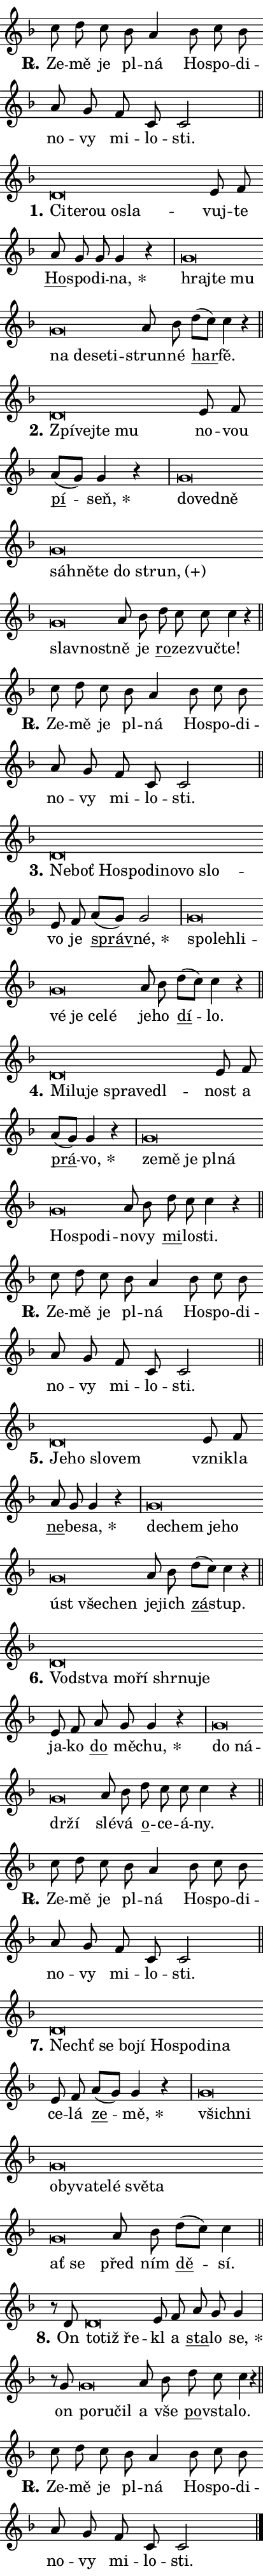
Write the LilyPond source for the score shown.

\version "2.22.1"
\header { tagline = "" }
\paper {
  indent = 0\cm
  top-margin = 0\cm
  right-margin = 0\cm
  bottom-margin = 0\cm
  left-margin = 0\cm
  paper-width = 7\cm
  page-breaking = #ly:one-page-breaking
  system-system-spacing.basic-distance = #11
  score-system-spacing.basic-distance = #11.3
  ragged-last = ##f
}


%% Author: Thomas Morley
%% https://lists.gnu.org/archive/html/lilypond-user/2020-05/msg00002.html
#(define (line-position grob)
"Returns position of @var[grob} in current system:
   @code{'start}, if at first time-step
   @code{'end}, if at last time-step
   @code{'middle} otherwise
"
  (let* ((col (ly:item-get-column grob))
         (ln (ly:grob-object col 'left-neighbor))
         (rn (ly:grob-object col 'right-neighbor))
         (col-to-check-left (if (ly:grob? ln) ln col))
         (col-to-check-right (if (ly:grob? rn) rn col))
         (break-dir-left
           (and
             (ly:grob-property col-to-check-left 'non-musical #f)
             (ly:item-break-dir col-to-check-left)))
         (break-dir-right
           (and
             (ly:grob-property col-to-check-right 'non-musical #f)
             (ly:item-break-dir col-to-check-right))))
        (cond ((eqv? 1 break-dir-left) 'start)
              ((eqv? -1 break-dir-right) 'end)
              (else 'middle))))

#(define (tranparent-at-line-position vctor)
  (lambda (grob)
  "Relying on @code{line-position} select the relevant enry from @var{vctor}.
Used to determine transparency,"
    (case (line-position grob)
      ((end) (not (vector-ref vctor 0)))
      ((middle) (not (vector-ref vctor 1)))
      ((start) (not (vector-ref vctor 2))))))

noteHeadBreakVisibility =
#(define-music-function (break-visibility)(vector?)
"Makes @code{NoteHead}s transparent relying on @var{break-visibility}"
#{
  \override NoteHead.transparent =
    #(tranparent-at-line-position break-visibility)
#})

#(define delete-ledgers-for-transparent-note-heads
  (lambda (grob)
    "Reads whether a @code{NoteHead} is transparent.
If so this @code{NoteHead} is removed from @code{'note-heads} from
@var{grob}, which is supposed to be @code{LedgerLineSpanner}.
As a result ledgers are not printed for this @code{NoteHead}"
    (let* ((nhds-array (ly:grob-object grob 'note-heads))
           (nhds-list
             (if (ly:grob-array? nhds-array)
                 (ly:grob-array->list nhds-array)
                 '()))
           ;; Relies on the transparent-property being done before
           ;; Staff.LedgerLineSpanner.after-line-breaking is executed.
           ;; This is fragile ...
           (to-keep
             (remove
               (lambda (nhd)
                 (ly:grob-property nhd 'transparent #f))
               nhds-list)))
      ;; TODO find a better method to iterate over grob-arrays, similiar
      ;; to filter/remove etc for lists
      ;; For now rebuilt from scratch
      (set! (ly:grob-object grob 'note-heads)  '())
      (for-each
        (lambda (nhd)
          (ly:pointer-group-interface::add-grob grob 'note-heads nhd))
        to-keep))))

hideNotes = {
  \noteHeadBreakVisibility #begin-of-line-visible
}
unHideNotes = {
  \noteHeadBreakVisibility #all-visible
}

% work-around for resetting accidentals
% https://lilypond.org/doc/v2.23/Documentation/notation/displaying-rhythms#unmetered-music
cadenzaMeasure = {
  \cadenzaOff
  \partial 1024 s1024
  \cadenzaOn
}

#(define-markup-command (accent layout props text) (markup?)
  "Underline accented syllable"
  (interpret-markup layout props
    #{\markup \override #'(offset . 4.3) \underline { #text }#}))

responsum = \markup \concat {
  "R" \hspace #-1.05 \path #0.1 #'((moveto 0 0.07) (lineto 0.9 0.8)) \hspace #0.05 "."
}

\layout {
    \context {
        \Staff
        \remove "Time_signature_engraver"
        \override LedgerLineSpanner.after-line-breaking = #delete-ledgers-for-transparent-note-heads
    }
    \context {
        \Voice {
            \override NoteHead.output-attributes = #'((class . "notehead"))
            \override Hairpin.height = #0.55
        }
    }
    \context {
        \Lyrics {
            \override StanzaNumber.output-attributes = #'((class . "stanzanumber"))
            \override LyricSpace.minimum-distance = #0.9
            \override LyricText.font-name = #"TeX Gyre Schola"
            \override LyricText.font-size = 1
            \override StanzaNumber.font-name = #"TeX Gyre Schola Bold"
            \override StanzaNumber.font-size = 1
        }
    }
}

% magnetic-lyrics.ily
%
%   written by
%     Jean Abou Samra <jean@abou-samra.fr>
%     Werner Lemberg <wl@gnu.org>
%
%   adapted by
%     Jiri Hon <jiri.hon@gmail.com>
%
% Version 2022-Apr-15

% https://www.mail-archive.com/lilypond-user@gnu.org/msg149350.html

#(define (Left_hyphen_pointer_engraver context)
   "Collect syllable-hyphen-syllable occurrences in lyrics and store
them in properties.  This engraver only looks to the left.  For
example, if the lyrics input is @code{foo -- bar}, it does the
following.

@itemize @bullet
@item
Set the @code{text} property of the @code{LyricHyphen} grob between
@q{foo} and @q{bar} to @code{foo}.

@item
Set the @code{left-hyphen} property of the @code{LyricText} grob with
text @q{foo} to the @code{LyricHyphen} grob between @q{foo} and
@q{bar}.
@end itemize

Use this auxiliary engraver in combination with the
@code{lyric-@/text::@/apply-@/magnetic-@/offset!} hook."
   (let ((hyphen #f)
         (text #f))
     (make-engraver
      (acknowledgers
       ((lyric-syllable-interface engraver grob source-engraver)
        (set! text grob)))
      (end-acknowledgers
       ((lyric-hyphen-interface engraver grob source-engraver)
        ;(when (not (grob::has-interface grob 'lyric-space-interface))
          (set! hyphen grob)));)
      ((stop-translation-timestep engraver)
       (when (and text hyphen)
         (ly:grob-set-object! text 'left-hyphen hyphen))
       (set! text #f)
       (set! hyphen #f)))))

#(define (lyric-text::apply-magnetic-offset! grob)
   "If the space between two syllables is less than the value in
property @code{LyricText@/.details@/.squash-threshold}, move the right
syllable to the left so that it gets concatenated with the left
syllable.

Use this function as a hook for
@code{LyricText@/.after-@/line-@/breaking} if the
@code{Left_@/hyphen_@/pointer_@/engraver} is active."
   (let ((hyphen (ly:grob-object grob 'left-hyphen #f)))
     (when hyphen
       (let ((left-text (ly:spanner-bound hyphen LEFT)))
         (when (grob::has-interface left-text 'lyric-syllable-interface)
           (let* ((common (ly:grob-common-refpoint grob left-text X))
                  (this-x-ext (ly:grob-extent grob common X))
                  (left-x-ext
                   (begin
                     ;; Trigger magnetism for left-text.
                     (ly:grob-property left-text 'after-line-breaking)
                     (ly:grob-extent left-text common X)))
                  ;; `delta` is the gap width between two syllables.
                  (delta (- (interval-start this-x-ext)
                            (interval-end left-x-ext)))
                  (details (ly:grob-property grob 'details))
                  (threshold (assoc-get 'squash-threshold details 0.2)))
             (when (< delta threshold)
               (let* (;; We have to manipulate the input text so that
                      ;; ligatures crossing syllable boundaries are not
                      ;; disabled.  For languages based on the Latin
                      ;; script this is essentially a beautification.
                      ;; However, for non-Western scripts it can be a
                      ;; necessity.
                      (lt (ly:grob-property left-text 'text))
                      (rt (ly:grob-property grob 'text))
                      (is-space (grob::has-interface hyphen 'lyric-space-interface))
                      (space (if is-space " " ""))
                      (space-markup (grob-interpret-markup grob " "))
                      (space-size (interval-length (ly:stencil-extent space-markup X)))
                      (extra-delta (if is-space space-size 0))
                      ;; Append new syllable.
                      (ltrt-space (if (and (string? lt) (string? rt))
                                (string-append lt space rt)
                                (make-concat-markup (list lt space rt))))
                      ;; Right-align `ltrt` to the right side.
                      (ltrt-space-markup (grob-interpret-markup
                               grob
                               (make-translate-markup
                                (cons (interval-length this-x-ext) 0)
                                (make-right-align-markup ltrt-space)))))
                 (begin
                   ;; Don't print `left-text`.
                   (ly:grob-set-property! left-text 'stencil #f)
                   ;; Set text and stencil (which holds all collected
                   ;; syllables so far) and shift it to the left.
                   (ly:grob-set-property! grob 'text ltrt-space)
                   (ly:grob-set-property! grob 'stencil ltrt-space-markup)
                   (ly:grob-translate-axis! grob (- (- delta extra-delta)) X))))))))))


#(define (lyric-hyphen::displace-bounds-first grob)
   ;; Make very sure this callback isn't triggered too early.
   (let ((left (ly:spanner-bound grob LEFT))
         (right (ly:spanner-bound grob RIGHT)))
     (ly:grob-property left 'after-line-breaking)
     (ly:grob-property right 'after-line-breaking)
     (ly:lyric-hyphen::print grob)))

squashThreshold = #0.4

\layout {
  \context {
    \Lyrics
    \consists #Left_hyphen_pointer_engraver
    \override LyricText.after-line-breaking =
      #lyric-text::apply-magnetic-offset!
    \override LyricHyphen.stencil = #lyric-hyphen::displace-bounds-first
    \override LyricText.details.squash-threshold = \squashThreshold
    \override LyricHyphen.minimum-distance = 0
    \override LyricHyphen.minimum-length = \squashThreshold
  }
}

squash = \override LyricText.details.squash-threshold = 9999
unSquash = \override LyricText.details.squash-threshold = \squashThreshold

left = \override LyricText.self-alignment-X = #LEFT
unLeft = \revert LyricText.self-alignment-X

starOffset = #(lambda (grob) 
                (let ((x_offset (ly:self-alignment-interface::aligned-on-x-parent grob)))
                  (if (= x_offset 0) 0 (+ x_offset 1.2))))

star = #(define-music-function (syllable)(string?)
"Append star separator at the end of a syllable"
#{
  \once \override LyricText.X-offset = #starOffset
  \lyricmode { \markup {
    #syllable
    \override #'((font-name . "TeX Gyre Schola Bold")) \hspace #0.2 \lower #0.65 \larger "*"
  } }
#})

starAccent = #(define-music-function (syllable)(string?)
"Append star separator at the end of a syllable and make accent"
#{
  \once \override LyricText.X-offset = #starOffset
  \lyricmode { \markup {
    \accent #syllable
    \override #'((font-name . "TeX Gyre Schola Bold")) \hspace #0.2 \lower #0.65 \larger "*"
  } }
#})

breath = #(define-music-function (syllable)(string?)
"Append breathing indicator at the end of a syllable"
#{
  \lyricmode { \markup { #syllable "+" } }
#})

optionalBreath = #(define-music-function (syllable)(string?)
"Append optional breathing indicator at the end of a syllable"
#{
  \lyricmode { \markup { #syllable "(+)" } }
#})


\score {
    <<
        \new Voice = "melody" { \cadenzaOn \key f \major \relative { c''8 d c bes a4 \bar "" bes8 c bes \bar "" a g \bar "" f c c2 \cadenzaMeasure \bar "||" \break } }
        \new Lyrics \lyricsto "melody" { \lyricmode { \set stanza = \responsum
Ze -- mě je pl -- ná Ho -- spo -- di -- no -- vy mi -- lo -- sti. } }
    >>
    \layout {}
}

\score {
    <<
        \new Voice = "melody" { \cadenzaOn \key f \major \relative { d'\breve*1/16 \hideNotes \breve*1/16 \bar "" \breve*1/16 \bar "" \breve*1/16 \breve*1/16 \bar "" \unHideNotes e8 f \bar "" a g g g4 r \cadenzaMeasure \bar "|" g\breve*1/16 \hideNotes \breve*1/16 \bar "" \breve*1/16 \bar "" \breve*1/16 \bar "" \breve*1/16 \bar "" \breve*1/16 \breve*1/16 \bar "" \unHideNotes a8 bes \bar "" d[( c)] c4 r \cadenzaMeasure \bar "||" \break } }
        \new Lyrics \lyricsto "melody" { \lyricmode { \set stanza = "1."
\left Ci -- \squash te -- rou o -- sla -- \unLeft \unSquash vuj -- te \markup \accent Ho -- spo -- di -- \star na, \left hraj -- \squash te mu na de -- se -- ti -- \unLeft \unSquash strun -- né \markup \accent har -- fě. } }
    >>
    \layout {}
}

\score {
    <<
        \new Voice = "melody" { \cadenzaOn \key f \major \relative { d'\breve*1/16 \hideNotes \breve*1/16 \bar "" \breve*1/16 \breve*1/16 \bar "" \unHideNotes e8 f \bar "" a[( g)] g4 r \cadenzaMeasure \bar "|" g\breve*1/16 \hideNotes \breve*1/16 \bar "" \breve*1/16 \bar "" \breve*1/16 \bar "" \breve*1/16 \bar "" \breve*1/16 \bar "" \breve*1/16 \bar "" \breve*1/16 \bar "" \breve*1/16 \breve*1/16 \bar "" \unHideNotes a8 bes \bar "" d c c c4 r \cadenzaMeasure \bar "||" \break } }
        \new Lyrics \lyricsto "melody" { \lyricmode { \set stanza = "2."
\left Zpí -- \squash vej -- te mu \unLeft \unSquash no -- vou \markup \accent pí -- \star seň, \left do -- \squash ved -- ně sáh -- ně -- te do \optionalBreath strun, slav -- nost -- \unLeft \unSquash ně je \markup \accent ro -- ze -- zvuč -- te! } }
    >>
    \layout {}
}

\score {
    <<
        \new Voice = "melody" { \cadenzaOn \key f \major \relative { c''8 d c bes a4 \bar "" bes8 c bes \bar "" a g \bar "" f c c2 \cadenzaMeasure \bar "||" \break } }
        \new Lyrics \lyricsto "melody" { \lyricmode { \set stanza = \responsum
Ze -- mě je pl -- ná Ho -- spo -- di -- no -- vy mi -- lo -- sti. } }
    >>
    \layout {}
}

\score {
    <<
        \new Voice = "melody" { \cadenzaOn \key f \major \relative { d'\breve*1/16 \hideNotes \breve*1/16 \bar "" \breve*1/16 \bar "" \breve*1/16 \bar "" \breve*1/16 \bar "" \breve*1/16 \bar "" \breve*1/16 \breve*1/16 \bar "" \unHideNotes e8 f \bar "" a[( g)] g2 \cadenzaMeasure \bar "|" g\breve*1/16 \hideNotes \breve*1/16 \bar "" \breve*1/16 \bar "" \breve*1/16 \bar "" \breve*1/16 \bar "" \breve*1/16 \breve*1/16 \bar "" \unHideNotes a8 bes \bar "" d[( c)] c4 r \cadenzaMeasure \bar "||" \break } }
        \new Lyrics \lyricsto "melody" { \lyricmode { \set stanza = "3."
\left Ne -- \squash boť Ho -- spo -- di -- no -- vo slo -- \unLeft \unSquash vo je \markup \accent správ -- \star né, \left spo -- \squash leh -- li -- vé je ce -- lé \unLeft \unSquash je -- ho \markup \accent dí -- lo. } }
    >>
    \layout {}
}

\score {
    <<
        \new Voice = "melody" { \cadenzaOn \key f \major \relative { d'\breve*1/16 \hideNotes \breve*1/16 \bar "" \breve*1/16 \bar "" \breve*1/16 \bar "" \breve*1/16 \breve*1/16 \bar "" \unHideNotes e8 f \bar "" a[( g)] g4 r \cadenzaMeasure \bar "|" g\breve*1/16 \hideNotes \breve*1/16 \bar "" \breve*1/16 \bar "" \breve*1/16 \bar "" \breve*1/16 \bar "" \breve*1/16 \bar "" \breve*1/16 \breve*1/16 \bar "" \unHideNotes a8 bes \bar "" d c c4 r \cadenzaMeasure \bar "||" \break } }
        \new Lyrics \lyricsto "melody" { \lyricmode { \set stanza = "4."
\left Mi -- \squash lu -- je spra -- ve -- dl -- \unLeft \unSquash nost a \markup \accent prá -- \star vo, \left ze -- \squash mě je pl -- ná Ho -- spo -- di -- \unLeft \unSquash no -- vy \markup \accent mi -- lo -- sti. } }
    >>
    \layout {}
}

\score {
    <<
        \new Voice = "melody" { \cadenzaOn \key f \major \relative { c''8 d c bes a4 \bar "" bes8 c bes \bar "" a g \bar "" f c c2 \cadenzaMeasure \bar "||" \break } }
        \new Lyrics \lyricsto "melody" { \lyricmode { \set stanza = \responsum
Ze -- mě je pl -- ná Ho -- spo -- di -- no -- vy mi -- lo -- sti. } }
    >>
    \layout {}
}

\score {
    <<
        \new Voice = "melody" { \cadenzaOn \key f \major \relative { d'\breve*1/16 \hideNotes \breve*1/16 \bar "" \breve*1/16 \breve*1/16 \bar "" \unHideNotes e8 f \bar "" a g g4 r \cadenzaMeasure \bar "|" g\breve*1/16 \hideNotes \breve*1/16 \bar "" \breve*1/16 \bar "" \breve*1/16 \bar "" \breve*1/16 \bar "" \breve*1/16 \breve*1/16 \bar "" \unHideNotes a8 bes \bar "" d[( c)] c4 r \cadenzaMeasure \bar "||" \break } }
        \new Lyrics \lyricsto "melody" { \lyricmode { \set stanza = "5."
\left Je -- \squash ho slo -- vem \unLeft \unSquash vzni -- kla \markup \accent ne -- be -- \star sa, \left de -- \squash chem je -- ho úst vše -- chen \unLeft \unSquash je -- jich \markup \accent zá -- stup. } }
    >>
    \layout {}
}

\score {
    <<
        \new Voice = "melody" { \cadenzaOn \key f \major \relative { d'\breve*1/16 \hideNotes \breve*1/16 \bar "" \breve*1/16 \bar "" \breve*1/16 \bar "" \breve*1/16 \bar "" \breve*1/16 \breve*1/16 \bar "" \unHideNotes e8 f \bar "" a g g4 r \cadenzaMeasure \bar "|" g\breve*1/16 \hideNotes \breve*1/16 \bar "" \breve*1/16 \breve*1/16 \bar "" \unHideNotes a8 bes \bar "" d c c c4 r \cadenzaMeasure \bar "||" \break } }
        \new Lyrics \lyricsto "melody" { \lyricmode { \set stanza = "6."
\left Vod -- \squash stva mo -- ří shr -- nu -- je \unLeft \unSquash ja -- ko \markup \accent do mě -- \star chu, \left do \squash ná -- dr -- ží \unLeft \unSquash slé -- vá \markup \accent o -- ce -- á -- ny. } }
    >>
    \layout {}
}

\score {
    <<
        \new Voice = "melody" { \cadenzaOn \key f \major \relative { c''8 d c bes a4 \bar "" bes8 c bes \bar "" a g \bar "" f c c2 \cadenzaMeasure \bar "||" \break } }
        \new Lyrics \lyricsto "melody" { \lyricmode { \set stanza = \responsum
Ze -- mě je pl -- ná Ho -- spo -- di -- no -- vy mi -- lo -- sti. } }
    >>
    \layout {}
}

\score {
    <<
        \new Voice = "melody" { \cadenzaOn \key f \major \relative { d'\breve*1/16 \hideNotes \breve*1/16 \bar "" \breve*1/16 \bar "" \breve*1/16 \bar "" \breve*1/16 \bar "" \breve*1/16 \bar "" \breve*1/16 \breve*1/16 \bar "" \unHideNotes e8 f \bar "" a[( g)] g4 r \cadenzaMeasure \bar "|" g\breve*1/16 \hideNotes \breve*1/16 \bar "" \breve*1/16 \bar "" \breve*1/16 \bar "" \breve*1/16 \bar "" \breve*1/16 \bar "" \breve*1/16 \bar "" \breve*1/16 \bar "" \breve*1/16 \bar "" \breve*1/16 \breve*1/16 \bar "" \unHideNotes a8 bes \bar "" d[( c)] c4 \cadenzaMeasure \bar "||" \break } }
        \new Lyrics \lyricsto "melody" { \lyricmode { \set stanza = "7."
\left Nechť \squash se bo -- jí Ho -- spo -- di -- na \unLeft \unSquash ce -- lá \markup \accent ze -- \star mě, \left všich -- \squash ni o -- by -- va -- te -- lé svě -- ta ať se \unLeft \unSquash před ním \markup \accent dě -- sí. } }
    >>
    \layout {}
}

\score {
    <<
        \new Voice = "melody" { \cadenzaOn \key f \major \relative { r8 d'8 d\breve*1/16 \hideNotes \breve*1/16 \breve*1/16 \bar "" \unHideNotes e8 f \bar "" a g g4 \cadenzaMeasure \bar "|" r8 g8 g\breve*1/16 \hideNotes \breve*1/16 \breve*1/16 \bar "" \unHideNotes a8 bes \bar "" d c c4 r \cadenzaMeasure \bar "||" \break } }
        \new Lyrics \lyricsto "melody" { \lyricmode { \set stanza = "8."
On \left to -- \squash tiž ře -- \unLeft \unSquash kl a \markup \accent sta -- lo \star se, on \left po -- \squash ru -- čil \unLeft \unSquash a vše \markup \accent po -- vsta -- lo. } }
    >>
    \layout {}
}

\score {
    <<
        \new Voice = "melody" { \cadenzaOn \key f \major \relative { c''8 d c bes a4 \bar "" bes8 c bes \bar "" a g \bar "" f c c2 \cadenzaMeasure \bar "||" \break } \bar "|." }
        \new Lyrics \lyricsto "melody" { \lyricmode { \set stanza = \responsum
Ze -- mě je pl -- ná Ho -- spo -- di -- no -- vy mi -- lo -- sti. } }
    >>
    \layout {}
}
